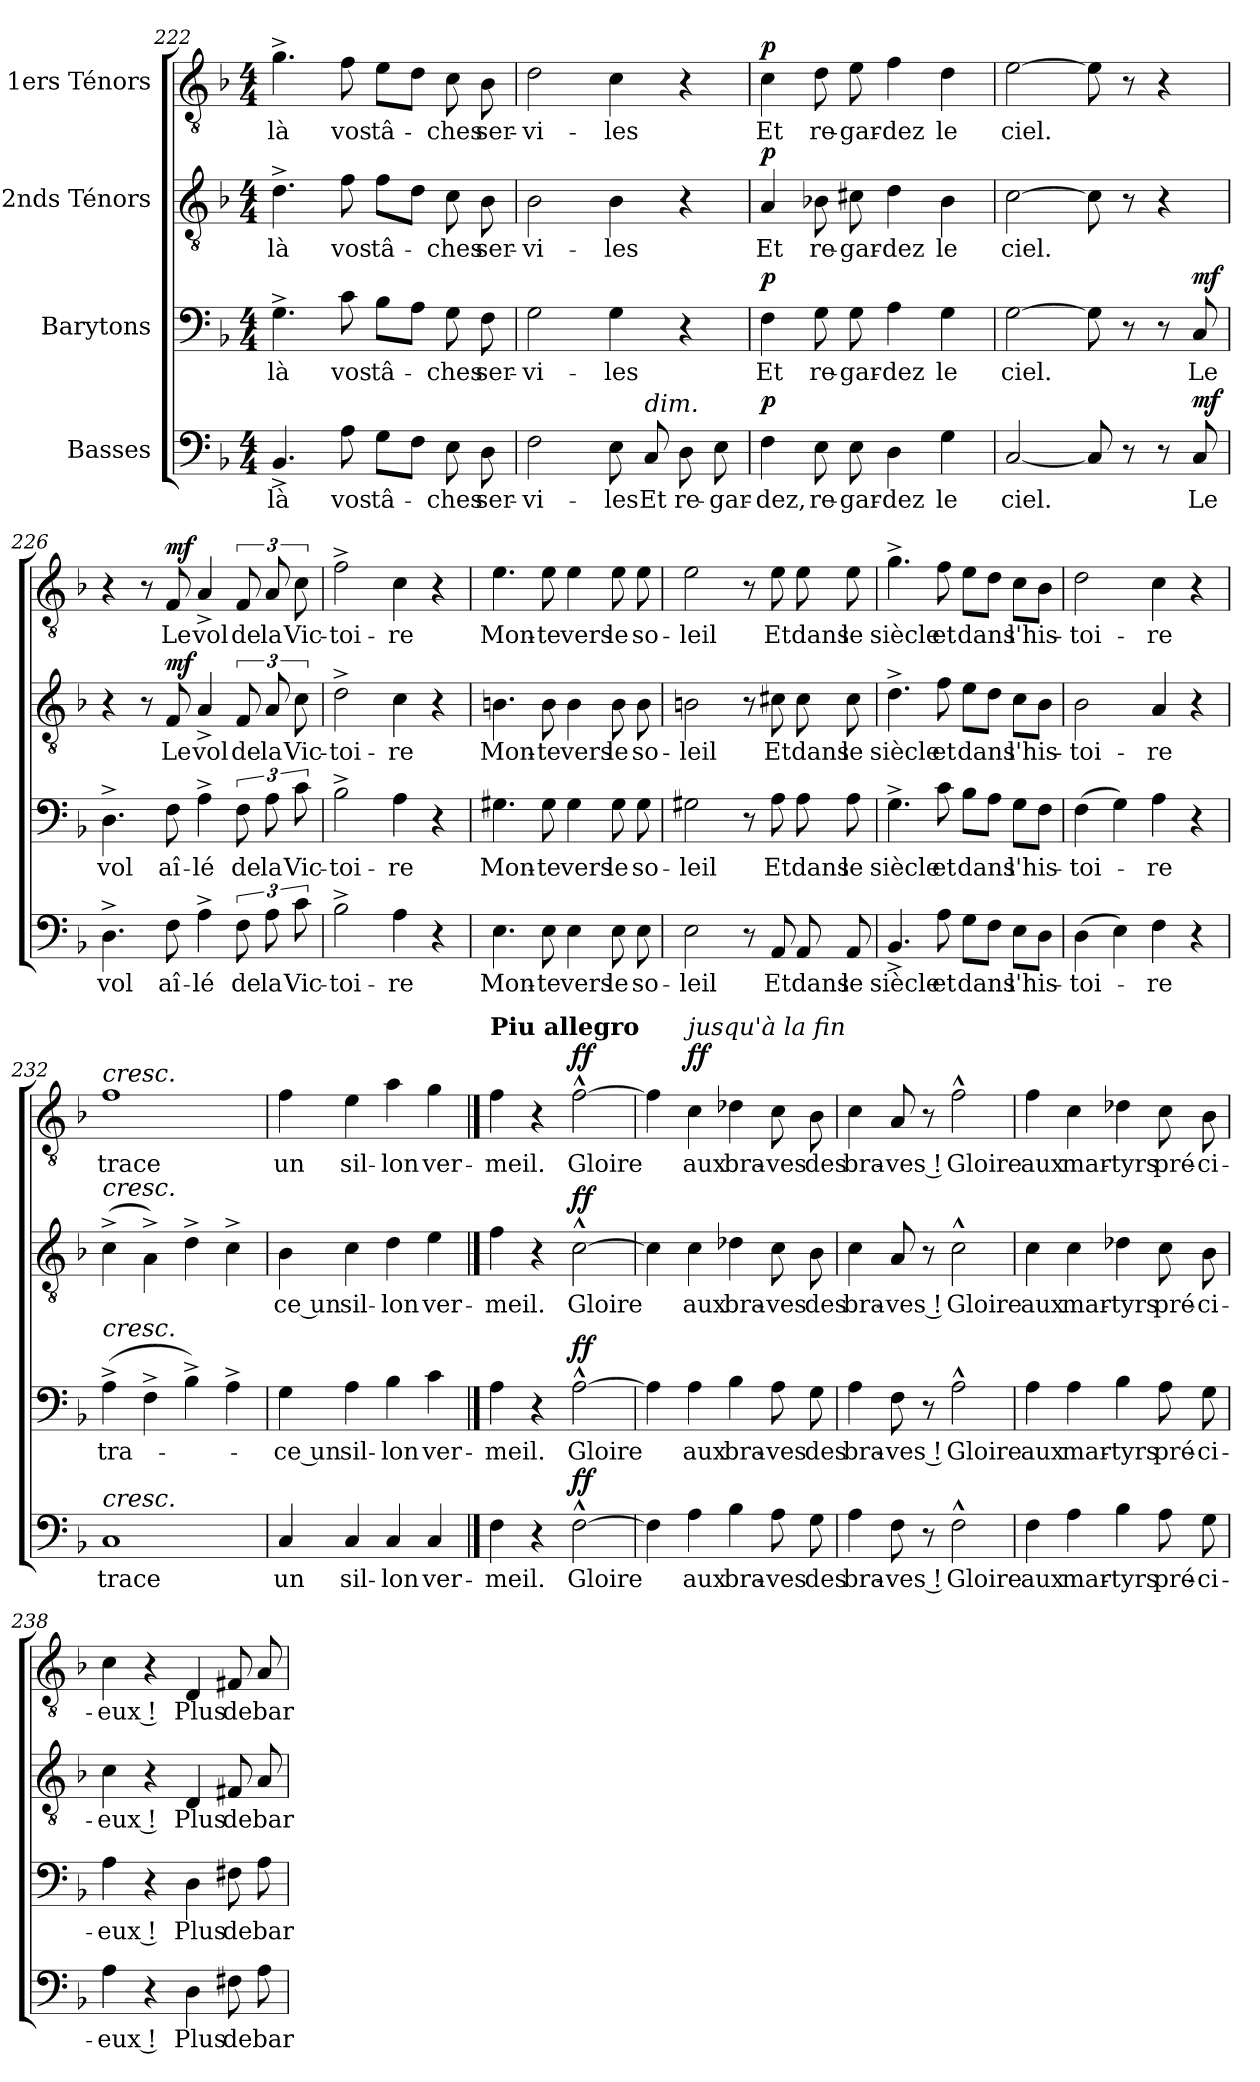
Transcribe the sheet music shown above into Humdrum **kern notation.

**kern	**text	**dynam	**kern	**text	**dynam	**kern	**text	**dynam	**kern	**text	**dynam
*part4	*part4	*part4	*part3	*part3	*part3	*part2	*part2	*part2	*part1	*part1	*part1
*staff4	*staff4	*staff4	*staff3	*staff3	*staff3	*staff2	*staff2	*staff2	*staff1	*staff1	*staff1
*I"Basses	*	*	*I"Barytons	*	*	*I"2nds Ténors	*	*	*I"1ers Ténors	*	*
!!LO:LB:g=z
*clefF4	*	*	*clefF4	*	*	*clefGv2	*	*	*clefGv2	*	*
*k[b-]	*	*	*k[b-]	*	*	*k[b-]	*	*	*k[b-]	*	*
*F:	*	*	*F:	*	*	*F:	*	*	*F:	*	*
*M4/4	*	*	*M4/4	*	*	*M4/4	*	*	*M4/4	*	*
=222	=222	=222	=222	=222	=222	=222	=222	=222	=222	=222	=222
!	!LO:LY:b	!	!	!LO:LY:b	!	!	!LO:LY:b	!	!	!LO:LY:b	!
4.BB-^>/	là	.	4.G^>\	là	.	4.d^>\	là	.	4.g^>\	là	.
!	!LO:LY:b	!	!	!LO:LY:b	!	!	!LO:LY:b	!	!	!LO:LY:b	!
8A\	vos	.	8c\	vos	.	8f\	vos	.	8f\	vos	.
!	!LO:LY:b	!	!	!LO:LY:b	!	!	!LO:LY:b	!	!	!LO:LY:b	!
8G\L	tâ-	.	8B-\L	tâ-	.	8f\L	tâ-	.	8e\L	tâ-	.
8F\J	.	.	8A\J	.	.	8d\J	.	.	8d\J	.	.
!	!LO:LY:b	!	!	!LO:LY:b	!	!	!LO:LY:b	!	!	!LO:LY:b	!
8E\	-ches	.	8G\	-ches	.	8c\	-ches	.	8c\	-ches	.
!	!LO:LY:b	!	!	!LO:LY:b	!	!	!LO:LY:b	!	!	!LO:LY:b	!
8D\	ser-	.	8F\	ser-	.	8B-\	ser-	.	8B-\	ser-	.
=223	=223	=223	=223	=223	=223	=223	=223	=223	=223	=223	=223
!	!LO:LY:b	!	!	!LO:LY:b	!	!	!LO:LY:b	!	!	!LO:LY:b	!
2F\	-vi-	.	2G\	-vi-	.	2B-\	-vi-	.	2d\	-vi-	.
!	!LO:LY:b	!	!	!LO:LY:b	!	!	!LO:LY:b	!	!	!LO:LY:b	!
8E\	-les	.	4G\	-les	.	4B-\	-les	.	4c\	-les	.
!LO:TX:a:i:t=dim.	!	!	!	!	!	!	!	!	!	!	!
!	!LO:LY:b	!	!	!	!	!	!	!	!	!	!
8C/	Et	.	.	.	.	.	.	.	.	.	.
!	!LO:LY:b	!	!	!	!	!	!	!	!	!	!
8D\	re-	.	4r	.	.	4r	.	.	4r	.	.
!	!LO:LY:b	!	!	!	!	!	!	!	!	!	!
8E\	-gar-	.	.	.	.	.	.	.	.	.	.
=224	=224	=224	=224	=224	=224	=224	=224	=224	=224	=224	=224
!	!LO:LY:b	!LO:DY:a	!	!LO:LY:b	!LO:DY:a	!	!LO:LY:b	!LO:DY:a	!	!LO:LY:b	!LO:DY:a
4F\	-dez,	p	4F\	Et	p	4A/	Et	p	4c\	Et	p
!	!LO:LY:b	!	!	!LO:LY:b	!	!	!LO:LY:b	!	!	!LO:LY:b	!
8E\	re-	.	8G\	re-	.	8B-X\	re-	.	8d\	re-	.
!	!LO:LY:b	!	!	!LO:LY:b	!	!	!LO:LY:b	!	!	!LO:LY:b	!
8E\	-gar-	.	8G\	-gar-	.	8c#X\	-gar-	.	8e\	-gar-	.
!	!LO:LY:b	!	!	!LO:LY:b	!	!	!LO:LY:b	!	!	!LO:LY:b	!
4D\	-dez	.	4A\	-dez	.	4d\	-dez	.	4f\	-dez	.
!	!LO:LY:b	!	!	!LO:LY:b	!	!	!LO:LY:b	!	!	!LO:LY:b	!
4G\	le	.	4G\	le	.	4B-\	le	.	4d\	le	.
=225	=225	=225	=225	=225	=225	=225	=225	=225	=225	=225	=225
!	!LO:LY:b	!	!	!LO:LY:b	!	!	!LO:LY:b	!	!	!LO:LY:b	!
[2C/	ciel.	.	[2G\	ciel.	.	[2c\	ciel.	.	[2e\	ciel.	.
8C/]	.	.	8G\]	.	.	8c\]	.	.	8e\]	.	.
8r	.	.	8r	.	.	8r	.	.	8r	.	.
8r	.	.	8r	.	.	4r	.	.	4r	.	.
!	!LO:LY:b	!LO:DY:a	!	!LO:LY:b	!LO:DY:a	!	!	!	!	!	!
8C/	Le	mf	8C/	Le	mf	.	.	.	.	.	.
!!LO:LB:g=z
=226	=226	=226	=226	=226	=226	=226	=226	=226	=226	=226	=226
!	!LO:LY:b	!	!	!LO:LY:b	!	!	!	!	!	!	!
4.D^>\	vol	.	4.D^>\	vol	.	4r	.	.	4r	.	.
.	.	.	.	.	.	8r	.	.	8r	.	.
!	!LO:LY:b	!	!	!LO:LY:b	!	!	!LO:LY:b	!LO:DY:a	!	!LO:LY:b	!LO:DY:a
8F\	aî-	.	8F\	aî-	.	8F/	Le	mf	8F/	Le	mf
!	!LO:LY:b	!	!	!LO:LY:b	!	!	!LO:LY:b	!	!	!LO:LY:b	!
4A^>\	-lé	.	4A^>\	-lé	.	4A^>/	vol	.	4A^>/	vol	.
!	!LO:LY:b	!	!	!LO:LY:b	!	!	!LO:LY:b	!	!	!LO:LY:b	!
12F\	de	.	12F\	de	.	12F/	de	.	12F/	de	.
!	!LO:LY:b	!	!	!LO:LY:b	!	!	!LO:LY:b	!	!	!LO:LY:b	!
12A\	la	.	12A\	la	.	12A/	la	.	12A/	la	.
!	!LO:LY:b	!	!	!LO:LY:b	!	!	!LO:LY:b	!	!	!LO:LY:b	!
12c\	Vic-	.	12c\	Vic-	.	12c\	Vic-	.	12c\	Vic-	.
=227	=227	=227	=227	=227	=227	=227	=227	=227	=227	=227	=227
!	!LO:LY:b	!	!	!LO:LY:b	!	!	!LO:LY:b	!	!	!LO:LY:b	!
2B-^>\	-toi-	.	2B-^>\	-toi-	.	2d^>\	-toi-	.	2f^>\	-toi-	.
!	!LO:LY:b	!	!	!LO:LY:b	!	!	!LO:LY:b	!	!	!LO:LY:b	!
4A\	-re	.	4A\	-re	.	4c\	-re	.	4c\	-re	.
4r	.	.	4r	.	.	4r	.	.	4r	.	.
=228	=228	=228	=228	=228	=228	=228	=228	=228	=228	=228	=228
!	!LO:LY:b	!	!	!LO:LY:b	!	!	!LO:LY:b	!	!	!LO:LY:b	!
4.E\	Mon-	.	4.G#X\	Mon-	.	4.Bn\	Mon-	.	4.e\	Mon-	.
!	!LO:LY:b	!	!	!LO:LY:b	!	!	!LO:LY:b	!	!	!LO:LY:b	!
8E\	-te	.	8G#\	-te	.	8B\	-te	.	8e\	-te	.
!	!LO:LY:b	!	!	!LO:LY:b	!	!	!LO:LY:b	!	!	!LO:LY:b	!
4E\	vers	.	4G#\	vers	.	4B\	vers	.	4e\	vers	.
!	!LO:LY:b	!	!	!LO:LY:b	!	!	!LO:LY:b	!	!	!LO:LY:b	!
8E\	le	.	8G#\	le	.	8B\	le	.	8e\	le	.
!	!LO:LY:b	!	!	!LO:LY:b	!	!	!LO:LY:b	!	!	!LO:LY:b	!
8E\	so-	.	8G#\	so-	.	8B\	so-	.	8e\	so-	.
=229	=229	=229	=229	=229	=229	=229	=229	=229	=229	=229	=229
!	!LO:LY:b	!	!	!LO:LY:b	!	!	!LO:LY:b	!	!	!LO:LY:b	!
2E\	-leil	.	2G#X\	-leil	.	2Bn\	-leil	.	2e\	-leil	.
8r	.	.	8r	.	.	8r	.	.	8r	.	.
!	!LO:LY:b	!	!	!LO:LY:b	!	!	!LO:LY:b	!	!	!LO:LY:b	!
8AA/	Et	.	8A\	Et	.	8c#X\	Et	.	8e\	Et	.
!	!LO:LY:b	!	!	!LO:LY:b	!	!	!LO:LY:b	!	!	!LO:LY:b	!
8AA/	dans	.	8A\	dans	.	8c#\	dans	.	8e\	dans	.
!	!LO:LY:b	!	!	!LO:LY:b	!	!	!LO:LY:b	!	!	!LO:LY:b	!
8AA/	le	.	8A\	le	.	8c#\	le	.	8e\	le	.
!!LO:LB:g=z
=230	=230	=230	=230	=230	=230	=230	=230	=230	=230	=230	=230
!	!LO:LY:b	!	!	!LO:LY:b	!	!	!LO:LY:b	!	!	!LO:LY:b	!
4.BB-^>/	siècle	.	4.G^>\	siècle	.	4.d^>\	siècle	.	4.g^>\	siècle	.
!	!LO:LY:b	!	!	!LO:LY:b	!	!	!LO:LY:b	!	!	!LO:LY:b	!
8A\	et	.	8c\	et	.	8f\	et	.	8f\	et	.
!	!LO:LY:b	!	!	!LO:LY:b	!	!	!LO:LY:b	!	!	!LO:LY:b	!
8G\L	dans	.	8B-\L	dans	.	8e\L	dans	.	8e\L	dans	.
8F\J	.	.	8A\J	.	.	8d\J	.	.	8d\J	.	.
!	!LO:LY:b	!	!	!LO:LY:b	!	!	!LO:LY:b	!	!	!LO:LY:b	!
8E\L	l'his-	.	8G\L	l'his-	.	8c\L	l'his-	.	8c\L	l'his-	.
8D\J	.	.	8F\J	.	.	8B-\J	.	.	8B-\J	.	.
=231	=231	=231	=231	=231	=231	=231	=231	=231	=231	=231	=231
!	!LO:LY:b	!	!	!LO:LY:b	!	!	!LO:LY:b	!	!	!LO:LY:b	!
(>4D\	-toi-	.	(>4F\	-toi-	.	2B-\	-toi-	.	2d\	-toi-	.
4E\)	.	.	4G\)	.	.	.	.	.	.	.	.
!	!LO:LY:b	!	!	!LO:LY:b	!	!	!LO:LY:b	!	!	!LO:LY:b	!
4F\	-re	.	4A\	-re	.	4A/	-re	.	4c\	-re	.
4r	.	.	4r	.	.	4r	.	.	4r	.	.
=232	=232	=232	=232	=232	=232	=232	=232	=232	=232	=232	=232
!	!	!	!	!	!	!	!	!	!LO:TX:a:i:t=cresc.	!	!
!	!	!	!	!	!	!LO:TX:a:i:t=cresc.	!	!	!	!	!
!	!	!	!LO:TX:a:i:t=cresc.	!	!	!	!	!	!	!	!
!LO:TX:a:i:t=cresc.	!	!	!	!	!	!	!	!	!	!	!
!	!LO:LY:b	!	!	!LO:LY:b	!	!	!	!	!	!LO:LY:b	!
1C	trace	.	(>4A^>\	tra-	.	(<4c^>\	.	.	1f	trace	.
.	.	.	4F^>\	.	.	4A^>\)	.	.	.	.	.
.	.	.	4B-^>\)	.	.	4d^>\	.	.	.	.	.
.	.	.	4A^>\	.	.	4c^>\	.	.	.	.	.
=233	=233	=233	=233	=233	=233	=233	=233	=233	=233	=233	=233
!	!LO:LY:b	!	!	!LO:LY:b	!	!	!LO:LY:b	!	!	!LO:LY:b	!
4C/	un	.	4G\	-ce un	.	4B-\	ce un	.	4f\	un	.
!	!LO:LY:b	!	!	!LO:LY:b	!	!	!LO:LY:b	!	!	!LO:LY:b	!
4C/	sil-	.	4A\	sil-	.	4c\	sil-	.	4e\	sil-	.
!	!LO:LY:b	!	!	!LO:LY:b	!	!	!LO:LY:b	!	!	!LO:LY:b	!
4C/	-lon	.	4B-\	-lon	.	4d\	-lon	.	4a\	-lon	.
!	!LO:LY:b	!	!	!LO:LY:b	!	!	!LO:LY:b	!	!	!LO:LY:b	!
4C/	ver-	.	4c\	ver-	.	4e\	ver-	.	4g\	ver-	.
==234	==234	==234	==234	==234	==234	==234	==234	==234	==234	==234	==234
!	!	!	!	!	!	!	!	!	!LO:TX:a:B:t=Piu allegro	!	!
!	!LO:LY:b	!	!	!LO:LY:b	!	!	!LO:LY:b	!	!	!LO:LY:b	!
4F\	-meil.	.	4A\	-meil.	.	4f\	-meil.	.	4f\	-meil.	.
4r	.	.	4r	.	.	4r	.	.	4r	.	.
!	!LO:LY:b	!LO:DY:a	!	!LO:LY:b	!LO:DY:a	!	!LO:LY:b	!LO:DY:a	!	!LO:LY:b	!LO:DY:a
[2F^^>\	Gloire	ff	[2A^^>\	Gloire	ff	[2c^^>\	Gloire	ff	[2f^^>\	Gloire	ff
!!LO:PB:g=z
=235	=235	=235	=235	=235	=235	=235	=235	=235	=235	=235	=235
*	*	*	*	*	*	*	*	*	*MM208	*	*
4F\]	.	.	4A\]	.	.	4c\]	.	.	4f\]	.	.
!	!	!	!	!	!	!	!	!	!LO:TX:a:i:t=jusqu'à la fin	!	!
!	!LO:LY:b	!	!	!LO:LY:b	!	!	!LO:LY:b	!	!	!LO:LY:b	!LO:DY:a
4A\	aux	.	4A\	aux	.	4c\	aux	.	4c\	aux	ff
!	!LO:LY:b	!	!	!LO:LY:b	!	!	!LO:LY:b	!	!	!LO:LY:b	!
4B-\	bra-	.	4B-\	bra-	.	4d-X\	bra-	.	4d-X\	bra-	.
!	!LO:LY:b	!	!	!LO:LY:b	!	!	!LO:LY:b	!	!	!LO:LY:b	!
8A\	-ves	.	8A\	-ves	.	8c\	-ves	.	8c\	-ves	.
!	!LO:LY:b	!	!	!LO:LY:b	!	!	!LO:LY:b	!	!	!LO:LY:b	!
8G\	des	.	8G\	des	.	8B-\	des	.	8B-\	des	.
=236	=236	=236	=236	=236	=236	=236	=236	=236	=236	=236	=236
!	!LO:LY:b	!	!	!LO:LY:b	!	!	!LO:LY:b	!	!	!LO:LY:b	!
4A\	bra-	.	4A\	bra-	.	4c\	bra-	.	4c\	bra-	.
!	!LO:LY:b	!	!	!LO:LY:b	!	!	!LO:LY:b	!	!	!LO:LY:b	!
8F\	-ves !	.	8F\	-ves !	.	8A/	-ves !	.	8A/	-ves !	.
8r	.	.	8r	.	.	8r	.	.	8r	.	.
!	!LO:LY:b	!	!	!LO:LY:b	!	!	!LO:LY:b	!	!	!LO:LY:b	!
2F^^>\	Gloire	.	2A^^>\	Gloire	.	2c^^>\	Gloire	.	2f^^>\	Gloire	.
=237	=237	=237	=237	=237	=237	=237	=237	=237	=237	=237	=237
!	!LO:LY:b	!	!	!LO:LY:b	!	!	!LO:LY:b	!	!	!LO:LY:b	!
4F\	aux	.	4A\	aux	.	4c\	aux	.	4f\	aux	.
!	!LO:LY:b	!	!	!LO:LY:b	!	!	!LO:LY:b	!	!	!LO:LY:b	!
4A\	mar-	.	4A\	mar-	.	4c\	mar-	.	4c\	mar-	.
!	!LO:LY:b	!	!	!LO:LY:b	!	!	!LO:LY:b	!	!	!LO:LY:b	!
4B-\	-tyrs	.	4B-\	-tyrs	.	4d-X\	-tyrs	.	4d-X\	-tyrs	.
!	!LO:LY:b	!	!	!LO:LY:b	!	!	!LO:LY:b	!	!	!LO:LY:b	!
8A\	pré-	.	8A\	pré-	.	8c\	pré-	.	8c\	pré-	.
!	!LO:LY:b	!	!	!LO:LY:b	!	!	!LO:LY:b	!	!	!LO:LY:b	!
8G\	-ci-	.	8G\	-ci-	.	8B-\	-ci-	.	8B-\	-ci-	.
=238	=238	=238	=238	=238	=238	=238	=238	=238	=238	=238	=238
!	!LO:LY:b	!	!	!LO:LY:b	!	!	!LO:LY:b	!	!	!LO:LY:b	!
4A\	-eux !	.	4A\	-eux !	.	4c\	eux !	.	4c\	eux !	.
4r	.	.	4r	.	.	4r	.	.	4r	.	.
!	!LO:LY:b	!	!	!LO:LY:b	!	!	!LO:LY:b	!	!	!LO:LY:b	!
4D\	Plus	.	4D\	Plus	.	4D/	Plus	.	4D/	Plus	.
!	!LO:LY:b	!	!	!LO:LY:b	!	!	!LO:LY:b	!	!	!LO:LY:b	!
8F#X\	de	.	8F#X\	de	.	8F#X/	de	.	8F#X/	de	.
!	!LO:LY:b	!	!	!LO:LY:b	!	!	!LO:LY:b	!	!	!LO:LY:b	!
8A\	bar-	.	8A\	bar-	.	8A/	bar-	.	8A/	bar-	.
=	=	=	=	=	=	=	=	=	=	=	=
*-	*-	*-	*-	*-	*-	*-	*-	*-	*-	*-	*-
